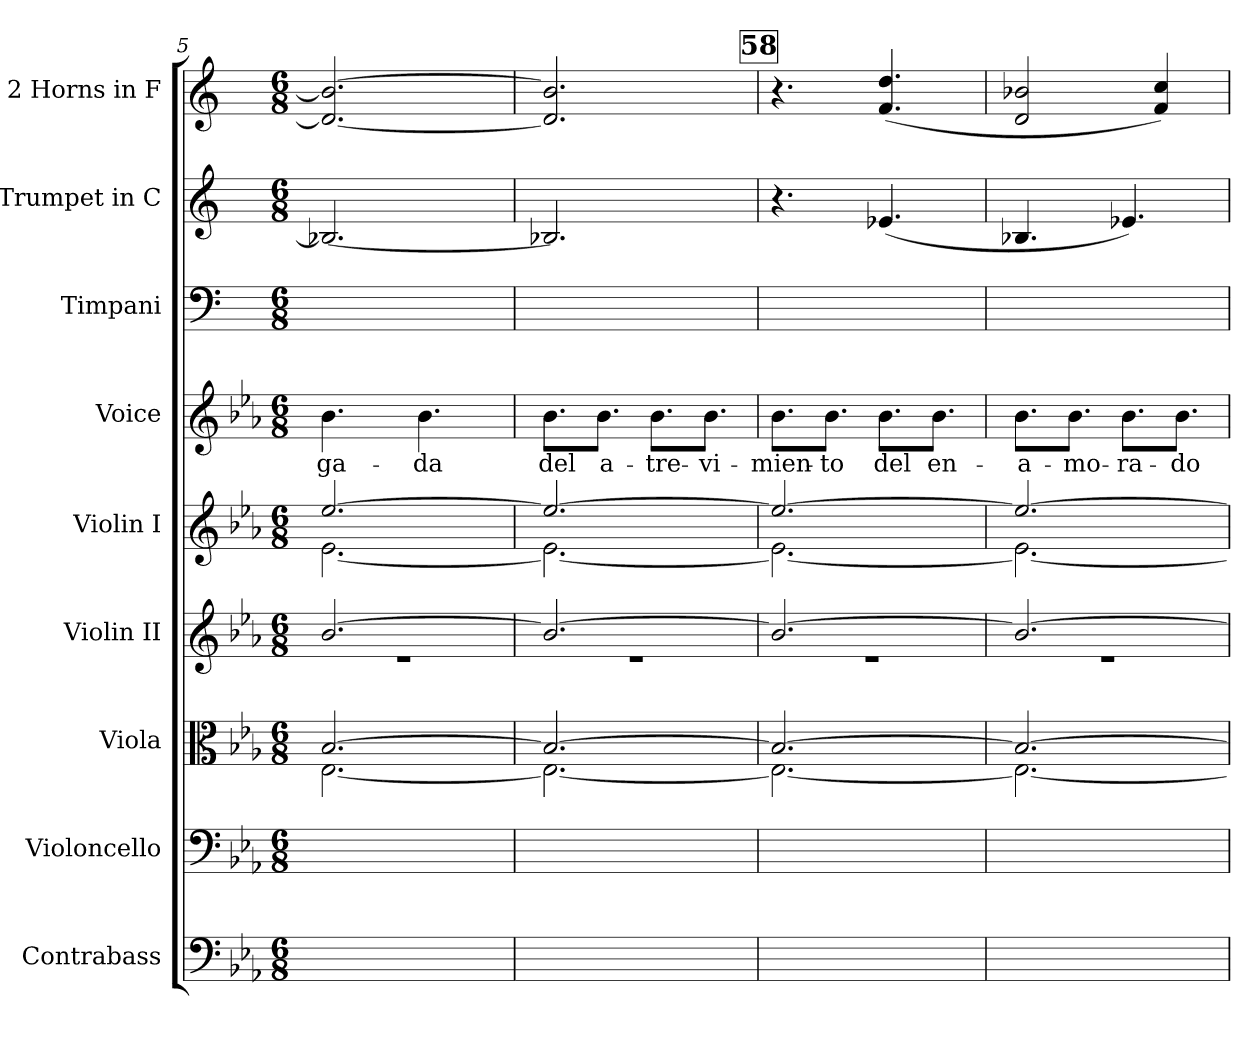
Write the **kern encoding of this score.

**kern	**kern	**kern	**kern	**kern	**kern	**text	**kern	**kern	**kern
*part9	*part8	*part7	*part6	*part5	*part4	*part4	*part3	*part2	*part1
*staff9	*staff8	*staff7	*staff6	*staff5	*staff4	*staff4	*staff3	*staff2	*staff1
*I"Contrabass	*I"Violoncello	*I"Viola	*I"Violin II	*I"Violin I	*I"Voice	*	*I"Timpani	*I"Trumpet in C	*I"2 Horns in F
*I'Cb.	*I'Vc.	*I'Vla.	*I'Vln. II	*I'Vln. I	*	*	*I'Timp.	*	*I'Hn.
*clefF4	*clefF4	*clefC3	*clefG2	*clefG2	*clefG2	*	*clefF4	*clefG2	*clefG2
*ITrd7c12	*	*	*	*	*	*	*	*	*ITrd4c7
*k[b-e-a-]	*k[b-e-a-]	*k[b-e-a-]	*k[b-e-a-]	*k[b-e-a-]	*k[b-e-a-]	*	*k[]	*k[]	*k[b-]
*E-:	*E-:	*E-:	*E-:	*E-:	*E-:	*	*C:	*	*F:
*M6/8	*M6/8	*M6/8	*M6/8	*M6/8	*M6/8	*	*M6/8	*M6/8	*M6/8
=5	=5	=5	=5	=5	=5	=5	=5	=5	=5
*	*	*^	*^	*^	*	*	*	*	*
8ryy	8ryy	[2.B-	[2.E-	[2.b-	2.r	[2.ee-	[2.e-	4.b-	-ga-	8ryy	2.B-X_	2.G_ 2.e-_
8ryy	8ryy	.	.	.	.	.	.	.	.	8ryy	.	.
8ryy	8ryy	.	.	.	.	.	.	.	.	8ryy	.	.
8ryy	8ryy	.	.	.	.	.	.	4.b-	-da	8ryy	.	.
8ryy	8ryy	.	.	.	.	.	.	.	.	8ryy	.	.
8ryy	8ryy	.	.	.	.	.	.	.	.	8ryy	.	.
=6	=6	=6	=6	=6	=6	=6	=6	=6	=6	=6	=6	=6
8ryy	8ryy	2.B-_	2.E-_	2.b-_	2.r	2.ee-_	2.e-_	8.b-\L	del	8ryy	2.B-X]	2.G] 2.e-]
8ryy	8ryy	.	.	.	.	.	.	.	.	8ryy	.	.
.	.	.	.	.	.	.	.	8.b-\J	a-	.	.	.
8ryy	8ryy	.	.	.	.	.	.	.	.	8ryy	.	.
8ryy	8ryy	.	.	.	.	.	.	8.b-\L	-tre-	8ryy	.	.
8ryy	8ryy	.	.	.	.	.	.	.	.	8ryy	.	.
.	.	.	.	.	.	.	.	8.b-\J	-vi-	.	.	.
8ryy	8ryy	.	.	.	.	.	.	.	.	8ryy	.	.
!!LO:REH:place=s1:t=58
=7	=7	=7	=7	=7	=7	=7	=7	=7	=7	=7	=7	=7
8ryy	8ryy	2.B-_	2.E-_	2.b-_	2.r	2.ee-_	2.e-_	8.b-\L	-mien-	8ryy	4.r	4.r
8ryy	8ryy	.	.	.	.	.	.	.	.	8ryy	.	.
.	.	.	.	.	.	.	.	8.b-\J	-to	.	.	.
8ryy	8ryy	.	.	.	.	.	.	.	.	8ryy	.	.
8ryy	8ryy	.	.	.	.	.	.	8.b-\L	del	8ryy	(4.e-X	(4.B- 4.g
8ryy	8ryy	.	.	.	.	.	.	.	.	8ryy	.	.
.	.	.	.	.	.	.	.	8.b-\J	en-	.	.	.
8ryy	8ryy	.	.	.	.	.	.	.	.	8ryy	.	.
=8	=8	=8	=8	=8	=8	=8	=8	=8	=8	=8	=8	=8
8ryy	8ryy	2.B-_	2.E-_	2.b-_	2.r	2.ee-_	2.e-_	8.b-\L	-a-	8ryy	4.B-X	2G 2e-X
8ryy	8ryy	.	.	.	.	.	.	.	.	8ryy	.	.
.	.	.	.	.	.	.	.	8.b-\J	-mo-	.	.	.
8ryy	8ryy	.	.	.	.	.	.	.	.	8ryy	.	.
8ryy	8ryy	.	.	.	.	.	.	8.b-\L	-ra-	8ryy	4.e-X)	.
8ryy	8ryy	.	.	.	.	.	.	.	.	8ryy	.	4B- 4f)
.	.	.	.	.	.	.	.	8.b-\J	-do	.	.	.
8ryy	8ryy	.	.	.	.	.	.	.	.	8ryy	.	.
*	*	*v	*v	*	*	*v	*v	*	*	*	*	*
*	*	*	*v	*v	*	*	*	*	*	*
=	=	=	=	=	=	=	=	=	=
*-	*-	*-	*-	*-	*-	*-	*-	*-	*-
